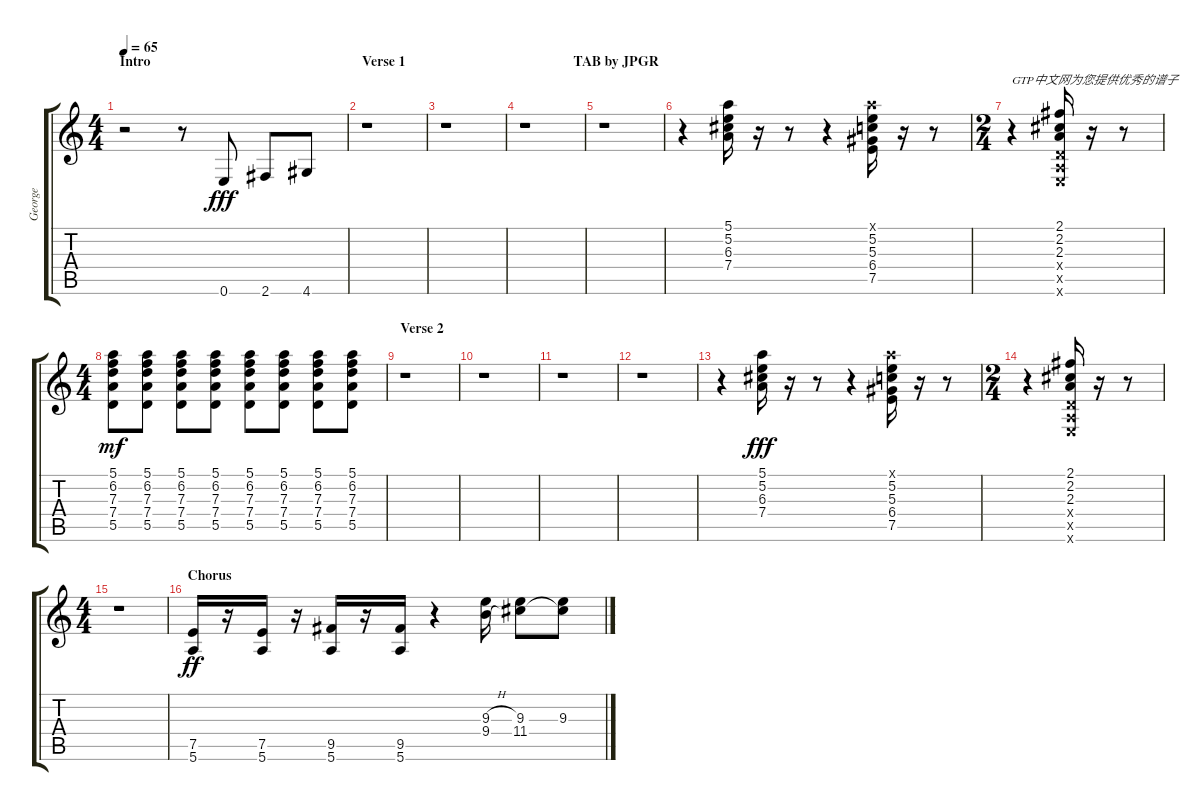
\track ("George" "George") {instrument overdrivenguitar}
\staff {score tabs}
\tuning (E4 B3 G3 D3 A2 E2) {hide}
\ts (4 4)
\section ("" "Intro")
\tempo 65
\clef g2
\ks c
r.2{dy fff instrument electricguitarjazz} r.8 0.6.8 2.6.8 4.6.8 |
\section ("" "Verse 1                                                TAB by JPGR")
r.1{instrument overdrivenguitar} |
r.1 |
r.1 |
r.1 |
r.4 (5.1 5.2 6.3 7.4).16 r.16 r.8 r.4 (5.1{x} 5.2 5.3 6.4 7.5).16 r.16 r.8 |
\ts (2 4)
r.4{txt "GTP中文网为您提供优秀的谱子"} (2.1 2.2 2.3 0.4{x} 0.5{x} 0.6{x}).16 r.16 r.8 |
\ts (4 4)
(5.1 6.2 7.3 7.4 5.5).8{dy mf instrument electricguitarjazz} (5.1 6.2 7.3 7.4 5.5).8 (5.1 6.2 7.3 7.4 5.5).8 (5.1 6.2 7.3 7.4 5.5).8 (5.1 6.2 7.3 7.4 5.5).8 (5.1 6.2 7.3 7.4 5.5).8 (5.1 6.2 7.3 7.4 5.5).8 (5.1 6.2 7.3 7.4 5.5).8 |
\section ("" "Verse 2")
r.1 |
r.1 |
r.1 |
r.1 |
r.4 (5.1 5.2 6.3 7.4).16{dy fff} r.16 r.8 r.4 (5.1{x} 5.2 5.3 6.4 7.5).16 r.16 r.8 |
\ts (2 4)
r.4 (2.1 2.2 2.3 0.4{x} 0.5{x} 0.6{x}).16 r.16 r.8 |
\ts (4 4)
r.1 |
\section ("" "Chorus")
(7.5 5.6).16{dy ff volume 14 instrument overdrivenguitar} r.16 (7.5 5.6).16 r.16 (9.5 5.6).16 r.16 (9.5 5.6).16 r.4 (9.3{h} 9.4{h}).16 (9.3 11.4).8 (9.3 11.4{t}).8
